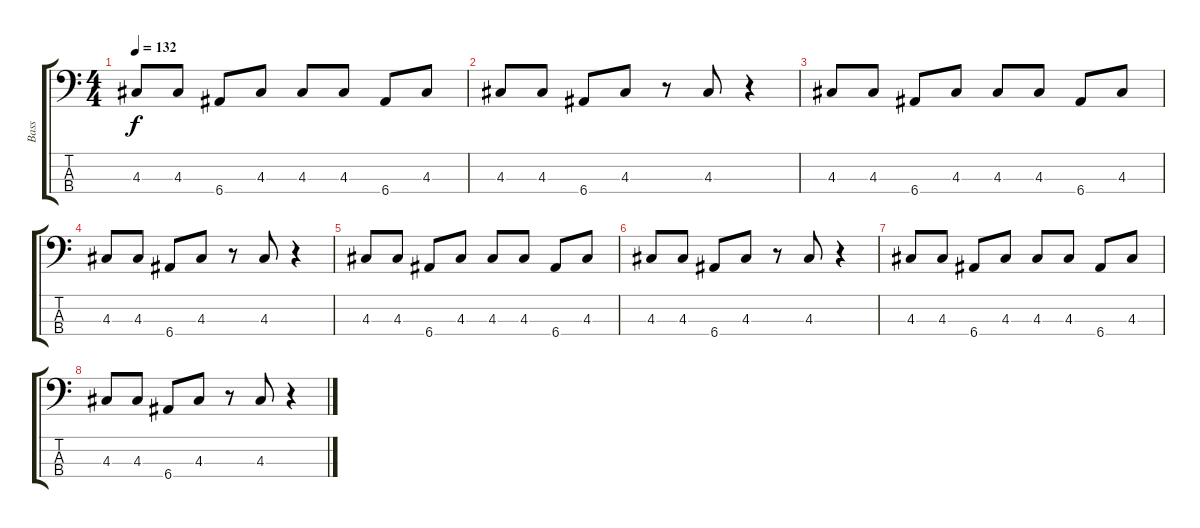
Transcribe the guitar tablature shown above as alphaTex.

\track ("Bass" "Bass") {instrument electricbassfinger}
\staff {score tabs}
\tuning (G2 D2 A1 E1) {hide}
\ts (4 4)
\tempo 132
\clef f4
\ks c
4.3.8{dy f} 4.3.8 6.4.8 4.3.8 4.3.8 4.3.8 6.4.8 4.3.8 |
4.3.8 4.3.8 6.4.8 4.3.8 r.8 4.3.8 r.4 |
4.3.8 4.3.8 6.4.8 4.3.8 4.3.8 4.3.8 6.4.8 4.3.8 |
4.3.8 4.3.8 6.4.8 4.3.8 r.8 4.3.8 r.4 |
4.3.8 4.3.8 6.4.8 4.3.8 4.3.8 4.3.8 6.4.8 4.3.8 |
4.3.8 4.3.8 6.4.8 4.3.8 r.8 4.3.8 r.4 |
4.3.8 4.3.8 6.4.8 4.3.8 4.3.8 4.3.8 6.4.8 4.3.8 |
4.3.8 4.3.8 6.4.8 4.3.8 r.8 4.3.8 r.4
